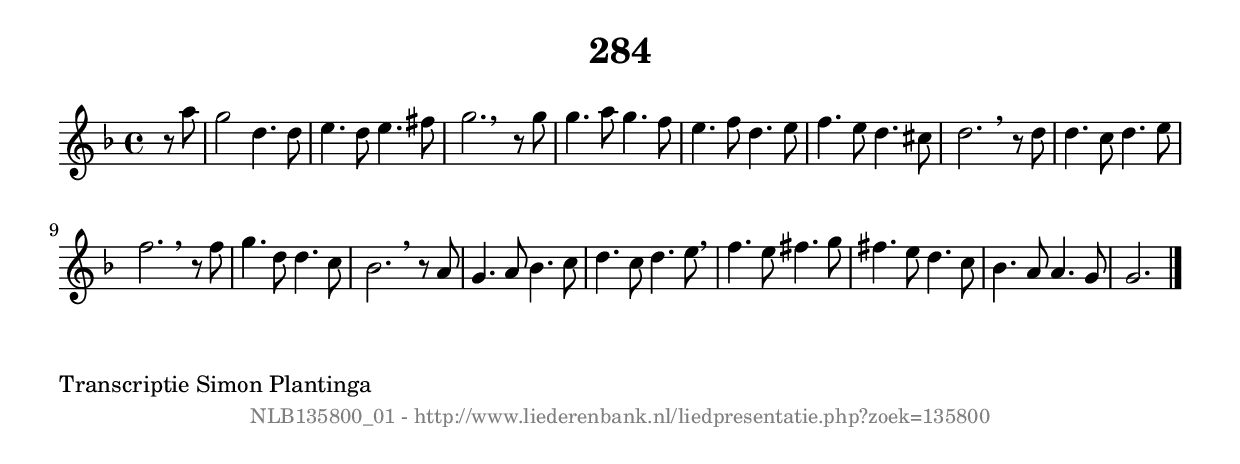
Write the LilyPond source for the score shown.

%
% produced by wce2krn 1.64 (7 June 2014)
%
\version"2.16"
#(append! paper-alist '(("long" . (cons (* 210 mm) (* 2000 mm)))))
#(set-default-paper-size "long")
sb = {\breathe}
mBreak = {\breathe }
bBreak = {\breathe }
x = {\once\override NoteHead #'style = #'cross }
gl=\glissando
itime={\override Staff.TimeSignature #'stencil = ##f }
ficta = {\once\set suggestAccidentals = ##t}
fine = {\once\override Score.RehearsalMark #'self-alignment-X = #1 \mark \markup {\italic{Fine}}}
dc = {\once\override Score.RehearsalMark #'self-alignment-X = #1 \mark \markup {\italic{D.C.}}}
dcf = {\once\override Score.RehearsalMark #'self-alignment-X = #1 \mark \markup {\italic{D.C. al Fine}}}
dcc = {\once\override Score.RehearsalMark #'self-alignment-X = #1 \mark \markup {\italic{D.C. al Coda}}}
ds = {\once\override Score.RehearsalMark #'self-alignment-X = #1 \mark \markup {\italic{D.S.}}}
dsf = {\once\override Score.RehearsalMark #'self-alignment-X = #1 \mark \markup {\italic{D.S. al Fine}}}
dsc = {\once\override Score.RehearsalMark #'self-alignment-X = #1 \mark \markup {\italic{D.S. al Coda}}}
pv = {\set Score.repeatCommands = #'((volta "1"))}
sv = {\set Score.repeatCommands = #'((volta "2"))}
tv = {\set Score.repeatCommands = #'((volta "3"))}
qv = {\set Score.repeatCommands = #'((volta "4"))}
xv = {\set Score.repeatCommands = #'((volta #f))}
\header{ tagline = ""
title = "284"
}
\score {{
\key g \dorian
\relative g'
{
\set melismaBusyProperties = #'()
\partial 32*8
\time 4/4
\tempo 4=120
\override Score.MetronomeMark #'transparent = ##t
\override Score.RehearsalMark #'break-visibility = #(vector #t #t #f)
r8 a'8 | g2 d4. d8 | e4. d8 e4. fis8 | g2. \bar ":|:" \bBreak
r8 g8 | g4. a8 g4. f8 | e4. f8 d4. e8 | f4. e8 d4. cis8 | d2. \mBreak
r8 d8 | d4. c8 d4. e8 | f2. \sb r8 f8 | g4. d8 d4. c8 | bes2. \mBreak
r8 a8 | g4. a8 bes4. c8 | d4. c8 d4. e8 | \mBreak \bar "|"
f4. e8 fis4. g8 | fis4. e8 d4. c8 | bes4. a8 a4. g8 | g2. \bar "|."
 }}
 \midi { }
 \layout {
            indent = 0.0\cm
}
}
\markup { \wordwrap-string #" 
Transcriptie Simon Plantinga
"}
\markup { \vspace #0 } \markup { \with-color #grey \fill-line { \center-column { \smaller "NLB135800_01 - http://www.liederenbank.nl/liedpresentatie.php?zoek=135800" } } }
